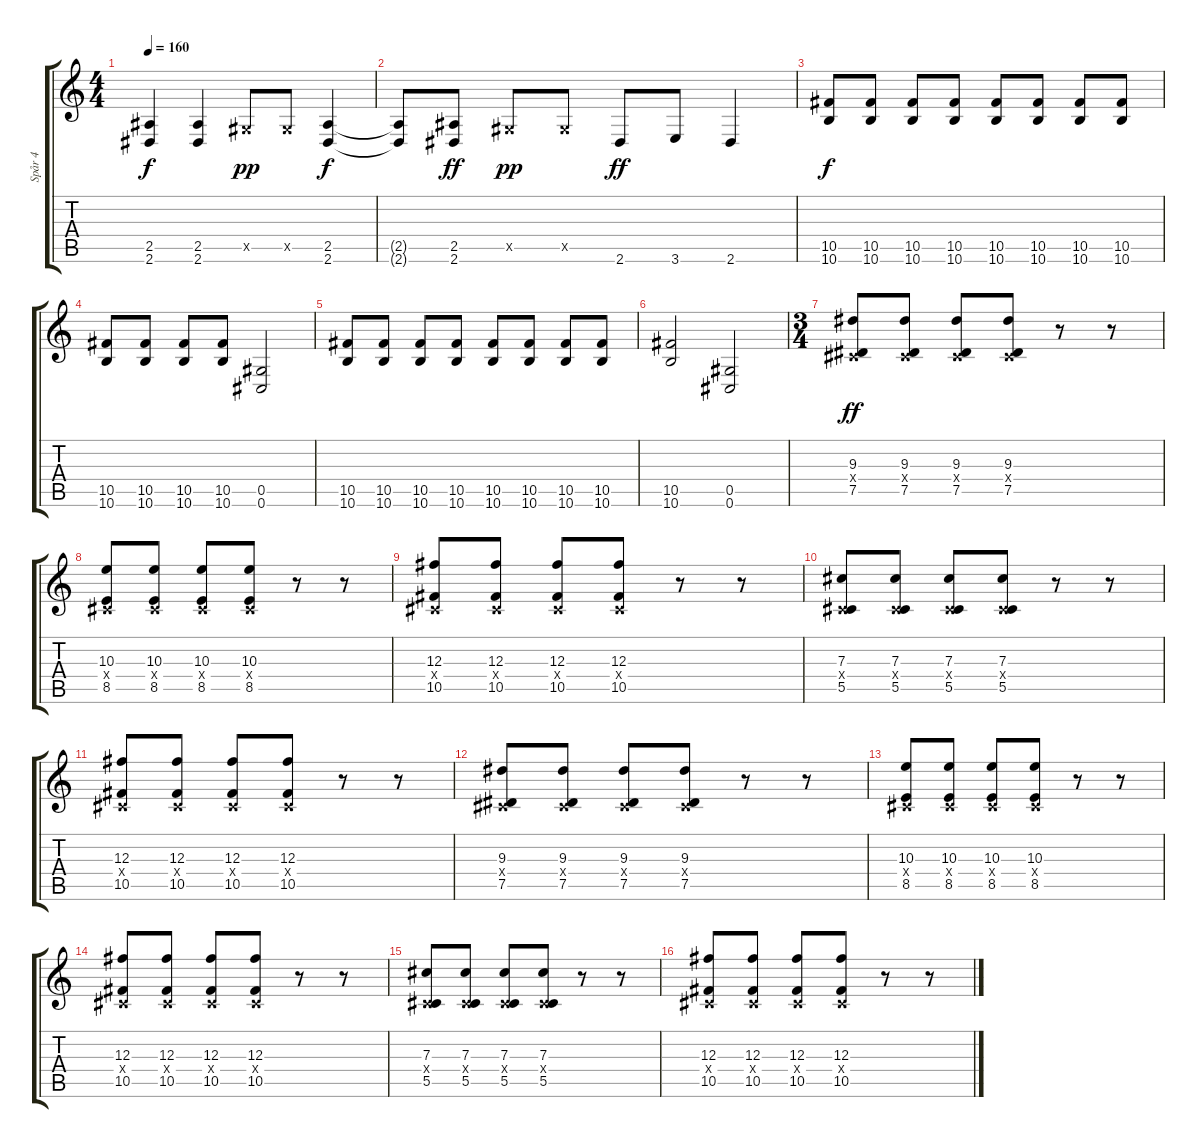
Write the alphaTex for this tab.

\track ("Spår 4" "Spår 4") {instrument distortionguitar}
\staff {score tabs}
\tuning (Eb4 Bb3 Gb3 Db3 Ab2 Db2) {hide}
\ts (4 4)
\tempo 160
\clef g2
\ks c
(2.5 2.6).4{dy f} (2.5 2.6).4 0.5{x}.8{dy pp} 0.5{x}.8 (2.5 2.6).4{dy f} |
(2.5{t} 2.6{t}).8 (2.5 2.6).8{dy ff} 0.5{x}.8{dy pp} 0.5{x}.8 2.6.8{dy ff} 3.6.8 2.6.4 |
(10.5 10.6).8{dy f} (10.5 10.6).8 (10.5 10.6).8 (10.5 10.6).8 (10.5 10.6).8 (10.5 10.6).8 (10.5 10.6).8 (10.5 10.6).8 |
(10.5 10.6).8 (10.5 10.6).8 (10.5 10.6).8 (10.5 10.6).8 (0.5 0.6).2 |
(10.5 10.6).8 (10.5 10.6).8 (10.5 10.6).8 (10.5 10.6).8 (10.5 10.6).8 (10.5 10.6).8 (10.5 10.6).8 (10.5 10.6).8 |
(10.5 10.6).2 (0.5 0.6).2 |
\ts (3 4)
(9.3 0.4{x} 7.5).8{dy ff} (9.3 0.4{x} 7.5).8 (9.3 0.4{x} 7.5).8 (9.3 0.4{x} 7.5).8 r.8 r.8 |
(10.3 0.4{x} 8.5).8 (10.3 0.4{x} 8.5).8 (10.3 0.4{x} 8.5).8 (10.3 0.4{x} 8.5).8 r.8 r.8 |
(12.3 0.4{x} 10.5).8 (12.3 0.4{x} 10.5).8 (12.3 0.4{x} 10.5).8 (12.3 0.4{x} 10.5).8 r.8 r.8 |
(7.3 0.4{x} 5.5).8 (7.3 0.4{x} 5.5).8 (7.3 0.4{x} 5.5).8 (7.3 0.4{x} 5.5).8 r.8 r.8 |
(12.3 0.4{x} 10.5).8 (12.3 0.4{x} 10.5).8 (12.3 0.4{x} 10.5).8 (12.3 0.4{x} 10.5).8 r.8 r.8 |
(9.3 0.4{x} 7.5).8 (9.3 0.4{x} 7.5).8 (9.3 0.4{x} 7.5).8 (9.3 0.4{x} 7.5).8 r.8 r.8 |
(10.3 0.4{x} 8.5).8 (10.3 0.4{x} 8.5).8 (10.3 0.4{x} 8.5).8 (10.3 0.4{x} 8.5).8 r.8 r.8 |
(12.3 0.4{x} 10.5).8 (12.3 0.4{x} 10.5).8 (12.3 0.4{x} 10.5).8 (12.3 0.4{x} 10.5).8 r.8 r.8 |
(7.3 0.4{x} 5.5).8 (7.3 0.4{x} 5.5).8 (7.3 0.4{x} 5.5).8 (7.3 0.4{x} 5.5).8 r.8 r.8 |
(12.3 0.4{x} 10.5).8 (12.3 0.4{x} 10.5).8 (12.3 0.4{x} 10.5).8 (12.3 0.4{x} 10.5).8 r.8 r.8
